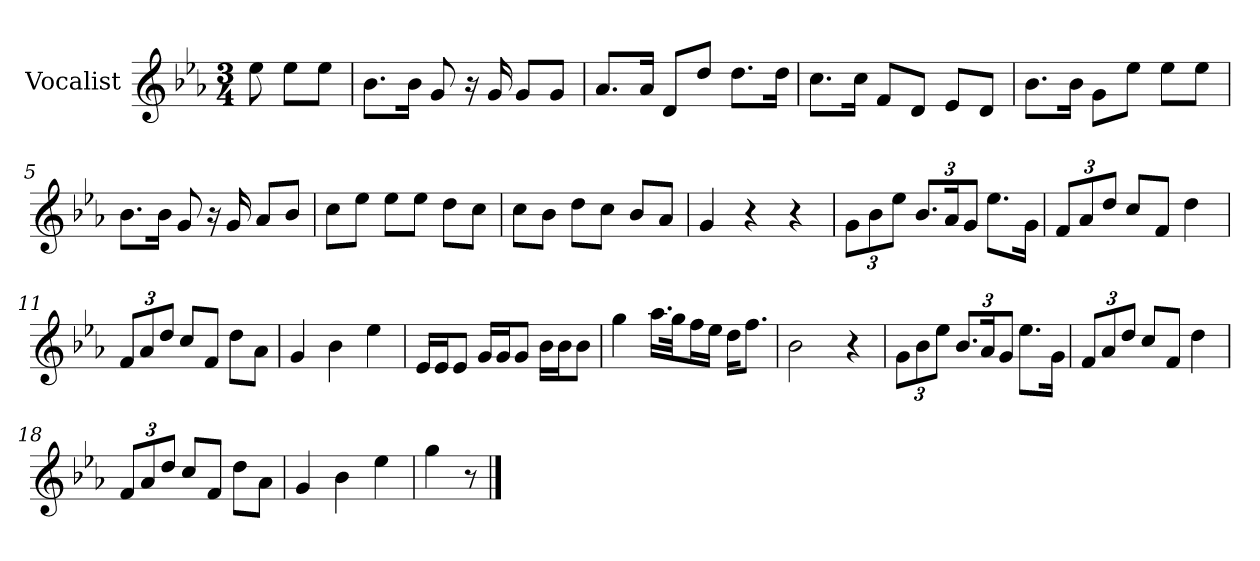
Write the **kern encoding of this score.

**kern
*part1
*staff1
*I"Vocalist
*k[b-e-a-]
*E-:
*M3/4
=
8ee-
8ee-L
8ee-J
=1
8.b-L
16b-Jk
8g
16r
16g
8gL
8gJ
=2
8.a-L
16a-Jk
8dL
8ddJ
8.ddL
16ddJk
=3
8.ccL
16ccJk
8fL
8dJ
8e-L
8dJ
=4
8.b-L
16b-Jk
8gL
8ee-J
8ee-L
8ee-J
=5
8.b-L
16b-Jk
8g
16r
16g
8a-L
8b-J
=6
8ccL
8ee-J
8ee-L
8ee-J
8ddL
8ccJ
=7
8ccL
8b-J
8ddL
8ccJ
8b-L
8a-J
=8
4g
4r
4r
=9
12gL
12b-
12ee-J
12.b-L
24a-K
12gJ
8.ee-L
16gJk
=10
12fL
12a-
12ddJ
8ccL
8fJ
4dd
=11
12fL
12a-
12ddJ
8ccL
8fJ
8ddL
8a-J
=12
4g
4b-
4ee-
=13
16e-LL
16e-J
8e-J
16gLL
16gJ
8gJ
16b-LL
16b-J
8b-J
=14
4gg
16.aa-LL
32ggJk
16ffL
16ee-JJ
16ddKL
8.ffJ
=15
2b-
4r
=16
12gL
12b-
12ee-J
12.b-L
24a-K
12gJ
8.ee-L
16gJk
=17
12fL
12a-
12ddJ
8ccL
8fJ
4dd
=18
12fL
12a-
12ddJ
8ccL
8fJ
8ddL
8a-J
=19
4g
4b-
4ee-
=20
4gg
8r
==
*-
